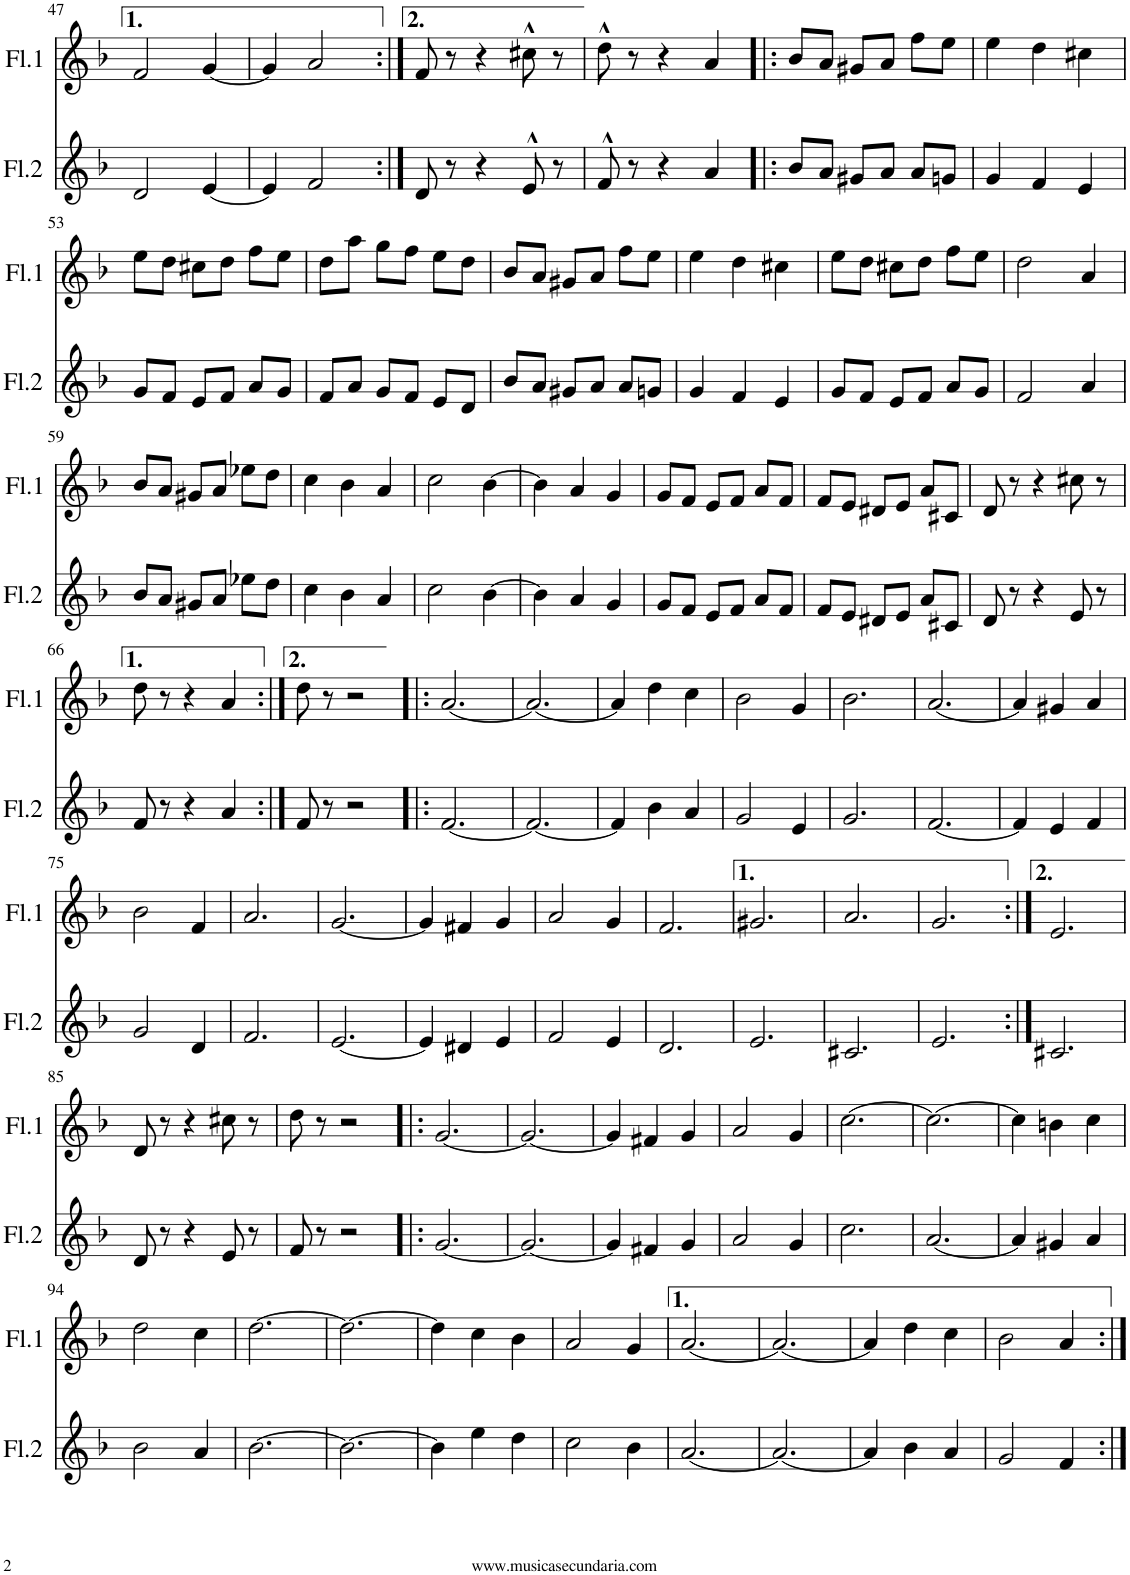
**kern	**kern
*part2	*part1
*staff2	*staff1
*I"Flauta 2	*I"Flauta 1
*I'Fl.2	*I'Fl.1
!!LO:PB:g=z
*clefG2	*clefG2
*k[b-]	*k[b-]
*M3/4	*M3/4
=47	=47
2d/	2f/
[4e/	[4g/
=48	=48
4e/]	4g/]
2f/	2a/
=49:|!	=49:|!
8d/	8f/
8r	8r
4r	4r
8e^^/	8cc#X^^\
8r	8r
=50	=50
8f^^/	8dd^^\
8r	8r
4r	4r
4a/	4a/
=51!|:	=51!|:
8b-/L	8b-/L
8a/J	8a/J
8g#X/L	8g#X/L
8a/J	8a/J
8a/L	8ff\L
8gn/J	8ee\J
=52	=52
4g/	4ee\
4f/	4dd\
4e/	4cc#X\
!!LO:LB:g=z
=53	=53
8g/L	8ee\L
8f/J	8dd\J
8e/L	8cc#X\L
8f/J	8dd\J
8a/L	8ff\L
8g/J	8ee\J
=54	=54
8f/L	8dd\L
8a/J	8aa\J
8g/L	8gg\L
8f/J	8ff\J
8e/L	8ee\L
8d/J	8dd\J
=55	=55
8b-/L	8b-/L
8a/J	8a/J
8g#X/L	8g#X/L
8a/J	8a/J
8a/L	8ff\L
8gn/J	8ee\J
=56	=56
4g/	4ee\
4f/	4dd\
4e/	4cc#X\
=57	=57
8g/L	8ee\L
8f/J	8dd\J
8e/L	8cc#X\L
8f/J	8dd\J
8a/L	8ff\L
8g/J	8ee\J
=58	=58
2f/	2dd\
4a/	4a/
!!LO:LB:g=z
=59	=59
8b-/L	8b-/L
8a/J	8a/J
8g#X/L	8g#X/L
8a/J	8a/J
8ee-X\L	8ee-X\L
8dd\J	8dd\J
=60	=60
4cc\	4cc\
4b-\	4b-\
4a/	4a/
=61	=61
2cc\	2cc\
[4b-\	[4b-\
=62	=62
4b-\]	4b-\]
4a/	4a/
4g/	4g/
=63	=63
8g/L	8g/L
8f/J	8f/J
8e/L	8e/L
8f/J	8f/J
8a/L	8a/L
8f/J	8f/J
=64	=64
8f/L	8f/L
8e/J	8e/J
8d#X/L	8d#X/L
8e/J	8e/J
8a/L	8a/L
8c#X/J	8c#X/J
=65	=65
8d/	8d/
8r	8r
4r	4r
8e/	8cc#X\
8r	8r
!!LO:LB:g=z
=66	=66
8f/	8dd\
8r	8r
4r	4r
4a/	4a/
=67:|!	=67:|!
8f/	8dd\
8r	8r
2r	2r
=68!|:	=68!|:
[2.f/	[2.a/
=69	=69
2.f/_	2.a/_
=70	=70
4f/]	4a/]
4b-\	4dd\
4a/	4cc\
=71	=71
2g/	2b-\
4e/	4g/
=72	=72
2.g/	2.b-\
=73	=73
[2.f/	[2.a/
=74	=74
4f/]	4a/]
4e/	4g#X/
4f/	4a/
!!LO:LB:g=z
=75	=75
2g/	2b-\
4d/	4f/
=76	=76
2.f/	2.a/
=77	=77
[2.e/	[2.g/
=78	=78
4e/]	4g/]
4d#X/	4f#X/
4e/	4g/
=79	=79
2f/	2a/
4e/	4g/
=80	=80
2.d/	2.f/
=81	=81
2.e/	2.g#X/
=82	=82
2.c#X/	2.a/
=83	=83
2.e/	2.g/
=84:|!	=84:|!
2.c#X/	2.e/
!!LO:LB:g=z
=85	=85
8d/	8d/
8r	8r
4r	4r
8e/	8cc#X\
8r	8r
=86	=86
8f/	8dd\
8r	8r
2r	2r
=87!|:	=87!|:
[2.g/	[2.g/
=88	=88
2.g/_	2.g/_
=89	=89
4g/]	4g/]
4f#X/	4f#X/
4g/	4g/
=90	=90
2a/	2a/
4g/	4g/
=91	=91
2.cc\	[2.cc\
=92	=92
[2.a/	2.cc\_
=93	=93
4a/]	4cc\]
4g#X/	4bn\
4a/	4cc\
!!LO:LB:g=z
=94	=94
2b-\	2dd\
4a/	4cc\
=95	=95
[2.b-\	[2.dd\
=96	=96
2.b-\_	2.dd\_
=97	=97
4b-\]	4dd\]
4ee\	4cc\
4dd\	4b-\
=98	=98
2cc\	2a/
4b-\	4g/
=99	=99
[2.a/	[2.a/
=100	=100
2.a/_	2.a/_
=101	=101
4a/]	4a/]
4b-\	4dd\
4a/	4cc\
=102	=102
2g/	2b-\
4f/	4a/
=:|!	=:|!
*-	*-
